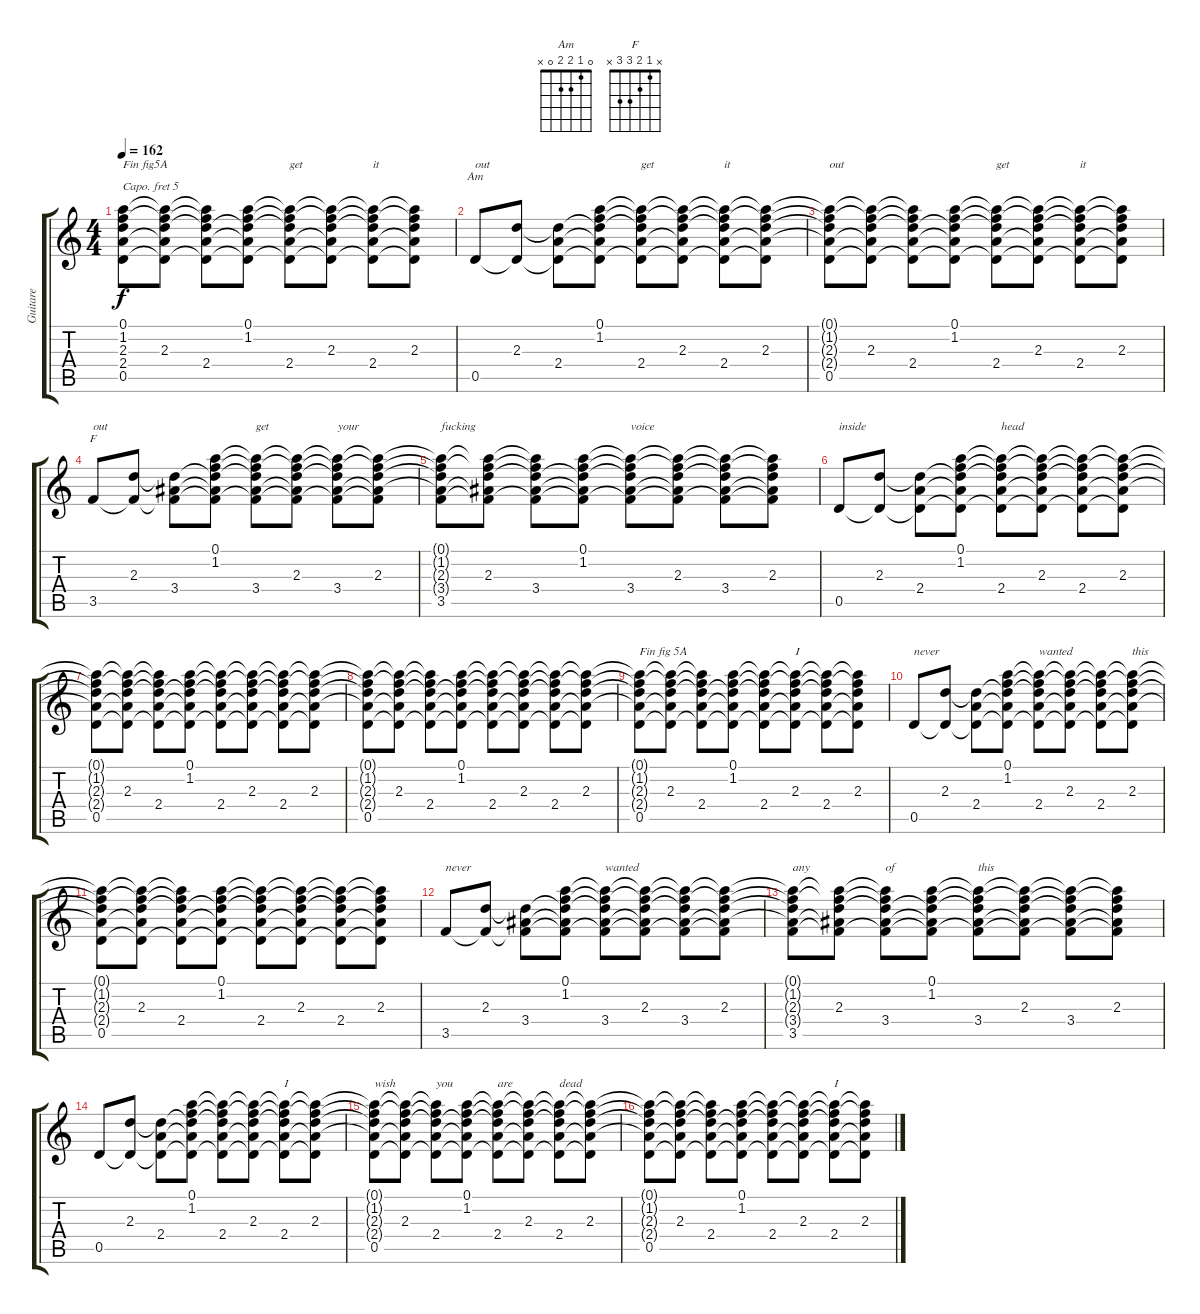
\track ("Guitare" "Guitare") {instrument acousticguitarsteel}
\staff {score tabs}
\capo 5
\tuning (E4 B3 G3 D3 A2 E2) {hide}
\chord ("Am" 0 1 2 2 0 x)
\chord ("F" x 1 2 3 3 x)
\ts (4 4)
\tempo 162
\clef g2
\ks c
(0.1{t} 1.2{t} 2.3{t} 2.4{t} 0.5).8{txt "Fin fig5A" dy f} (0.1{t} 1.2{t} 2.3 2.4{t} 0.5{t}).8 (0.1{t} 1.2{t} 2.3{t} 2.4 0.5{t}).8 (0.1 1.2 2.3{t} 2.4{t} 0.5{t}).8 (0.1{t} 1.2{t} 2.3{t} 2.4 0.5{t}).8{txt "get"} (0.1{t} 1.2{t} 2.3 2.4{t} 0.5{t}).8 (0.1{t} 1.2{t} 2.3{t} 2.4 0.5{t}).8{txt "it"} (0.1{t} 1.2{t} 2.3 2.4{t} 0.5{t}).8 |
0.5.8{ch "Am" txt "out"} (2.3 0.5{t}).8 (2.3{t} 2.4 0.5{t}).8 (0.1 1.2 2.3{t} 2.4{t} 0.5{t}).8 (0.1{t} 1.2{t} 2.3{t} 2.4 0.5{t}).8{txt "get"} (0.1{t} 1.2{t} 2.3 2.4{t} 0.5{t}).8 (0.1{t} 1.2{t} 2.3{t} 2.4 0.5{t}).8{txt "it"} (0.1{t} 1.2{t} 2.3 2.4{t} 0.5{t}).8 |
(0.1{t} 1.2{t} 2.3{t} 2.4{t} 0.5).8{txt "out"} (0.1{t} 1.2{t} 2.3 2.4{t} 0.5{t}).8 (0.1{t} 1.2{t} 2.3{t} 2.4 0.5{t}).8 (0.1 1.2 2.3{t} 2.4{t} 0.5{t}).8 (0.1{t} 1.2{t} 2.3{t} 2.4 0.5{t}).8{txt "get"} (0.1{t} 1.2{t} 2.3 2.4{t} 0.5{t}).8 (0.1{t} 1.2{t} 2.3{t} 2.4 0.5{t}).8{txt "it"} (0.1{t} 1.2{t} 2.3 2.4{t} 0.5{t}).8 |
3.5.8{ch "F" txt "out"} (2.3 3.5{t}).8 (2.3{t} 3.4 3.5{t}).8 (0.1 1.2 2.3{t} 3.4{t} 3.5{t}).8 (0.1{t} 1.2{t} 2.3{t} 3.4 3.5{t}).8{txt "get"} (0.1{t} 1.2{t} 2.3 3.4{t} 3.5{t}).8 (0.1{t} 1.2{t} 2.3{t} 3.4 3.5{t}).8{txt "your"} (0.1{t} 1.2{t} 2.3 3.4{t} 3.5{t}).8 |
(0.1{t} 1.2{t} 2.3{t} 3.4{t} 3.5).8{txt "fucking"} (0.1{t} 1.2{t} 2.3 3.4{t} 3.5{t}).8 (0.1{t} 1.2{t} 2.3{t} 3.4 3.5{t}).8 (0.1 1.2 2.3{t} 3.4{t} 3.5{t}).8 (0.1{t} 1.2{t} 2.3{t} 3.4 3.5{t}).8{txt "voice"} (0.1{t} 1.2{t} 2.3 3.4{t} 3.5{t}).8 (0.1{t} 1.2{t} 2.3{t} 3.4 3.5{t}).8 (0.1{t} 1.2{t} 2.3 3.4{t} 3.5{t}).8 |
0.5.8{txt "inside"} (2.3 0.5{t}).8 (2.3{t} 2.4 0.5{t}).8 (0.1 1.2 2.3{t} 2.4{t} 0.5{t}).8 (0.1{t} 1.2{t} 2.3{t} 2.4 0.5{t}).8{txt "head"} (0.1{t} 1.2{t} 2.3 2.4{t} 0.5{t}).8 (0.1{t} 1.2{t} 2.3{t} 2.4 0.5{t}).8 (0.1{t} 1.2{t} 2.3 2.4{t} 0.5{t}).8 |
(0.1{t} 1.2{t} 2.3{t} 2.4{t} 0.5).8 (0.1{t} 1.2{t} 2.3 2.4{t} 0.5{t}).8 (0.1{t} 1.2{t} 2.3{t} 2.4 0.5{t}).8 (0.1 1.2 2.3{t} 2.4{t} 0.5{t}).8 (0.1{t} 1.2{t} 2.3{t} 2.4 0.5{t}).8 (0.1{t} 1.2{t} 2.3 2.4{t} 0.5{t}).8 (0.1{t} 1.2{t} 2.3{t} 2.4 0.5{t}).8 (0.1{t} 1.2{t} 2.3 2.4{t} 0.5{t}).8 |
(0.1{t} 1.2{t} 2.3{t} 2.4{t} 0.5).8 (0.1{t} 1.2{t} 2.3 2.4{t} 0.5{t}).8 (0.1{t} 1.2{t} 2.3{t} 2.4 0.5{t}).8 (0.1 1.2 2.3{t} 2.4{t} 0.5{t}).8 (0.1{t} 1.2{t} 2.3{t} 2.4 0.5{t}).8 (0.1{t} 1.2{t} 2.3 2.4{t} 0.5{t}).8 (0.1{t} 1.2{t} 2.3{t} 2.4 0.5{t}).8 (0.1{t} 1.2{t} 2.3 2.4{t} 0.5{t}).8 |
(0.1{t} 1.2{t} 2.3{t} 2.4{t} 0.5).8{txt "Fin fig 5A"} (0.1{t} 1.2{t} 2.3 2.4{t} 0.5{t}).8 (0.1{t} 1.2{t} 2.3{t} 2.4 0.5{t}).8 (0.1 1.2 2.3{t} 2.4{t} 0.5{t}).8 (0.1{t} 1.2{t} 2.3{t} 2.4 0.5{t}).8 (0.1{t} 1.2{t} 2.3 2.4{t} 0.5{t}).8{txt "I"} (0.1{t} 1.2{t} 2.3{t} 2.4 0.5{t}).8 (0.1{t} 1.2{t} 2.3 2.4{t} 0.5{t}).8 |
0.5.8{txt "never"} (2.3 0.5{t}).8 (2.3{t} 2.4 0.5{t}).8 (0.1 1.2 2.3{t} 2.4{t} 0.5{t}).8 (0.1{t} 1.2{t} 2.3{t} 2.4 0.5{t}).8{txt "wanted"} (0.1{t} 1.2{t} 2.3 2.4{t} 0.5{t}).8 (0.1{t} 1.2{t} 2.3{t} 2.4 0.5{t}).8 (0.1{t} 1.2{t} 2.3 2.4{t} 0.5{t}).8{txt "this"} |
(0.1{t} 1.2{t} 2.3{t} 2.4{t} 0.5).8 (0.1{t} 1.2{t} 2.3 2.4{t} 0.5{t}).8 (0.1{t} 1.2{t} 2.3{t} 2.4 0.5{t}).8 (0.1 1.2 2.3{t} 2.4{t} 0.5{t}).8 (0.1{t} 1.2{t} 2.3{t} 2.4 0.5{t}).8 (0.1{t} 1.2{t} 2.3 2.4{t} 0.5{t}).8 (0.1{t} 1.2{t} 2.3{t} 2.4 0.5{t}).8 (0.1{t} 1.2{t} 2.3 2.4{t} 0.5{t}).8 |
3.5.8{txt "never"} (2.3 3.5{t}).8 (2.3{t} 3.4 3.5{t}).8 (0.1 1.2 2.3{t} 3.4{t} 3.5{t}).8 (0.1{t} 1.2{t} 2.3{t} 3.4 3.5{t}).8{txt "wanted"} (0.1{t} 1.2{t} 2.3 3.4{t} 3.5{t}).8 (0.1{t} 1.2{t} 2.3{t} 3.4 3.5{t}).8 (0.1{t} 1.2{t} 2.3 3.4{t} 3.5{t}).8 |
(0.1{t} 1.2{t} 2.3{t} 3.4{t} 3.5).8{txt "any"} (0.1{t} 1.2{t} 2.3 3.4{t} 3.5{t}).8 (0.1{t} 1.2{t} 2.3{t} 3.4 3.5{t}).8{txt "of"} (0.1 1.2 2.3{t} 3.4{t} 3.5{t}).8 (0.1{t} 1.2{t} 2.3{t} 3.4 3.5{t}).8{txt "this"} (0.1{t} 1.2{t} 2.3 3.4{t} 3.5{t}).8 (0.1{t} 1.2{t} 2.3{t} 3.4 3.5{t}).8 (0.1{t} 1.2{t} 2.3 3.4{t} 3.5{t}).8 |
0.5.8 (2.3 0.5{t}).8 (2.3{t} 2.4 0.5{t}).8 (0.1 1.2 2.3{t} 2.4{t} 0.5{t}).8 (0.1{t} 1.2{t} 2.3{t} 2.4 0.5{t}).8 (0.1{t} 1.2{t} 2.3 2.4{t} 0.5{t}).8 (0.1{t} 1.2{t} 2.3{t} 2.4 0.5{t}).8{txt "I"} (0.1{t} 1.2{t} 2.3 2.4{t} 0.5{t}).8 |
(0.1{t} 1.2{t} 2.3{t} 2.4{t} 0.5).8{txt "wish"} (0.1{t} 1.2{t} 2.3 2.4{t} 0.5{t}).8 (0.1{t} 1.2{t} 2.3{t} 2.4 0.5{t}).8{txt "you"} (0.1 1.2 2.3{t} 2.4{t} 0.5{t}).8 (0.1{t} 1.2{t} 2.3{t} 2.4 0.5{t}).8{txt "are"} (0.1{t} 1.2{t} 2.3 2.4{t} 0.5{t}).8 (0.1{t} 1.2{t} 2.3{t} 2.4 0.5{t}).8{txt "dead"} (0.1{t} 1.2{t} 2.3 2.4{t} 0.5{t}).8 |
(0.1{t} 1.2{t} 2.3{t} 2.4{t} 0.5).8 (0.1{t} 1.2{t} 2.3 2.4{t} 0.5{t}).8 (0.1{t} 1.2{t} 2.3{t} 2.4 0.5{t}).8 (0.1 1.2 2.3{t} 2.4{t} 0.5{t}).8 (0.1{t} 1.2{t} 2.3{t} 2.4 0.5{t}).8 (0.1{t} 1.2{t} 2.3 2.4{t} 0.5{t}).8 (0.1{t} 1.2{t} 2.3{t} 2.4 0.5{t}).8{txt "I"} (0.1{t} 1.2{t} 2.3 2.4{t} 0.5{t}).8
